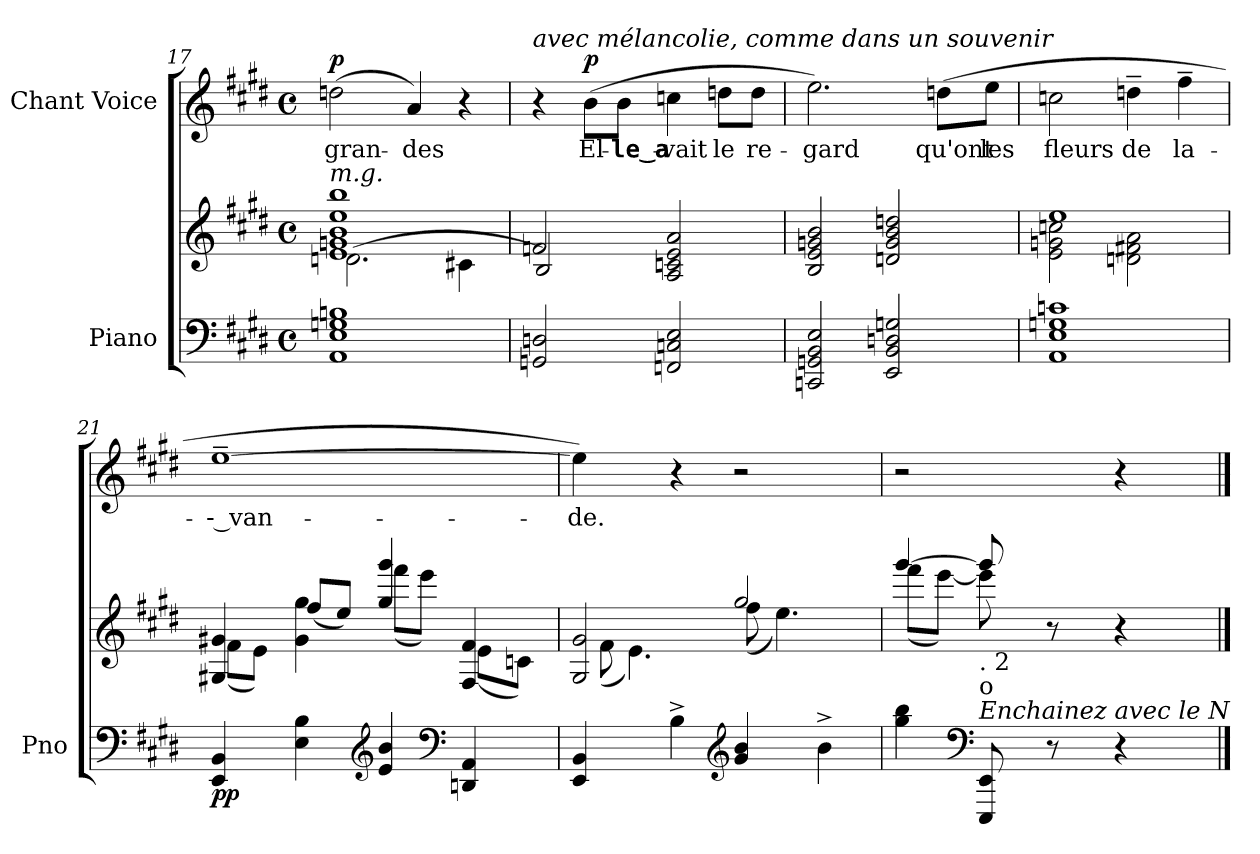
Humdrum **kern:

**kern	**kern	**dynam	**kern	**text	**dynam
*part2	*part2	*part2	*part1	*part1	*part1
*staff3	*staff2	*staff2/3	*staff1	*staff1	*staff1
*I"Piano	*	*	*I"Chant  Voice	*	*
*I'Pno	*	*	*	*	*
*clefF4	*clefG2	*	*clefG2	*	*
*k[f#c#g#d#]	*k[f#c#g#d#]	*	*k[f#c#g#d#]	*	*
*M4/4	*M4/4	*	*M4/4	*	*
*met(c)	*met(c)	*	*met(c)	*	*
=17	=17	=17	=17	=17	=17
*	*^	*	*	*	*
*	*	*^	*	*	*	*
!	!LO:TX:i:t=m.g.	!	!	!	!	!	!
!	!	!	!	!	!	!	!LO:DY:a
1AA 1E 1Gn 1Bn	1e 1gn 1b	(2.dn\	1ee 1bb	.	(2ddn\	gran-	p
.	.	.	.	.	4a/)	-des	.
.	.	4c#X\	.	.	4r	.	.
*	*	*v	*v	*	*	*	*
=18	=18	=18	=18	=18	=18	=18
!	!	!	!	!LO:TX:i:t=avec mélancolie, comme dans un souvenir	!	!
2GGn/ 2Dn/	2fn/	2B/)	.	4r	.	.
!	!	!	!	!	!	!LO:DY:a
.	.	.	.	(8b\L	El-	p
.	.	.	.	8b\J	-le‿a-	.
2FFn/ 2Cn/ 2E/	2A/ 2cn/ 2e/ 2a/	2ryy	.	4ccn\	-vait	.
.	.	.	.	8ddn\L	le	.
.	.	.	.	8dd\J	re-	.
*	*v	*v	*	*	*	*
=19	=19	=19	=19	=19	=19
2CCn/ 2GGn/ 2BB/ 2E/	2B/ 2e/ 2gn/ 2b/	.	2.ee\)	-gard	.
2EE/ 2BB/ 2Dn/ 2Gn/	2dn/ 2g/ 2b/ 2ddn/	.	.	.	.
.	.	.	(8ddn\L	qu'ont	.
.	.	.	8ee\J	les	.
=20	=20	=20	=20	=20	=20
*	*^	*	*	*	*
1AA 1E 1Gn 1cn	1ee	2e\ 2gn\ 2ccn\	.	2ccn\	fleurs	.
.	.	2dn\ 2f#X\ 2a\	.	4ddn~\	de	.
.	.	.	.	4ff#~\	la-	.
=21	=21	=21	=21	=21	=21	=21
!	!	!	!LO:DY:b=2	!	!	!
4EE/ 4BB/	4G#X/ 4g#X/	(>8f#\L	pp	[1ee~	-- van-	.
.	.	8e\J)	.	.	.	.
4E\ 4B\	4g#\ 4gg#\	(>8ff#/L	.	.	.	.
.	.	8ee/J)	.	.	.	.
*clefG2	*	*	*	*	*	*
4e/ 4b/	4gg#/ 4ggg#/	(>8fff#\L	.	.	.	.
.	.	8eee\J)	.	.	.	.
*clefF4	*	*	*	*	*	*
4DDn/ 4AA/	4F#/ 4f#/	(>8e\L	.	.	.	.
.	.	8cn\J)	.	.	.	.
=22	=22	=22	=22	=22	=22	=22
4EE/ 4BB/	2G#/ 2g#/	(>8f#\	.	4ee\])	-de.	.
.	.	4.e\)	.	.	.	.
4B^\	.	.	.	4r	.	.
*clefG2	*	*	*	*	*	*
4g#/ 4b/	2gg#/	(>8ff#\	.	2r	.	.
.	.	4.ee\)	.	.	.	.
4b^\	.	.	.	.	.	.
=23	=23	=23	=23	=23	=23	=23
4gg#\ 4bb\	[4ggg#/	(>8fff#\L	.	2r	.	.
.	.	[8eee\J)	.	.	.	.
*clefF4	*	*	*	*	*	*
!LO:TX:i:t=Enchainez avec le N	!	!	!	!	!	!
!LO:TX:t=o	!	!	!	!	!	!
!LO:TX:t=. 2	!	!	!	!	!	!
8EEE/ 8EE/	8ggg#/]	8eee\]	.	.	.	.
8r	8r	8ryy	.	.	.	.
4r	4r	4ryy	.	4r	.	.
*	*v	*v	*	*	*	*
==	==	==	==	==	==
*-	*-	*-	*-	*-	*-
